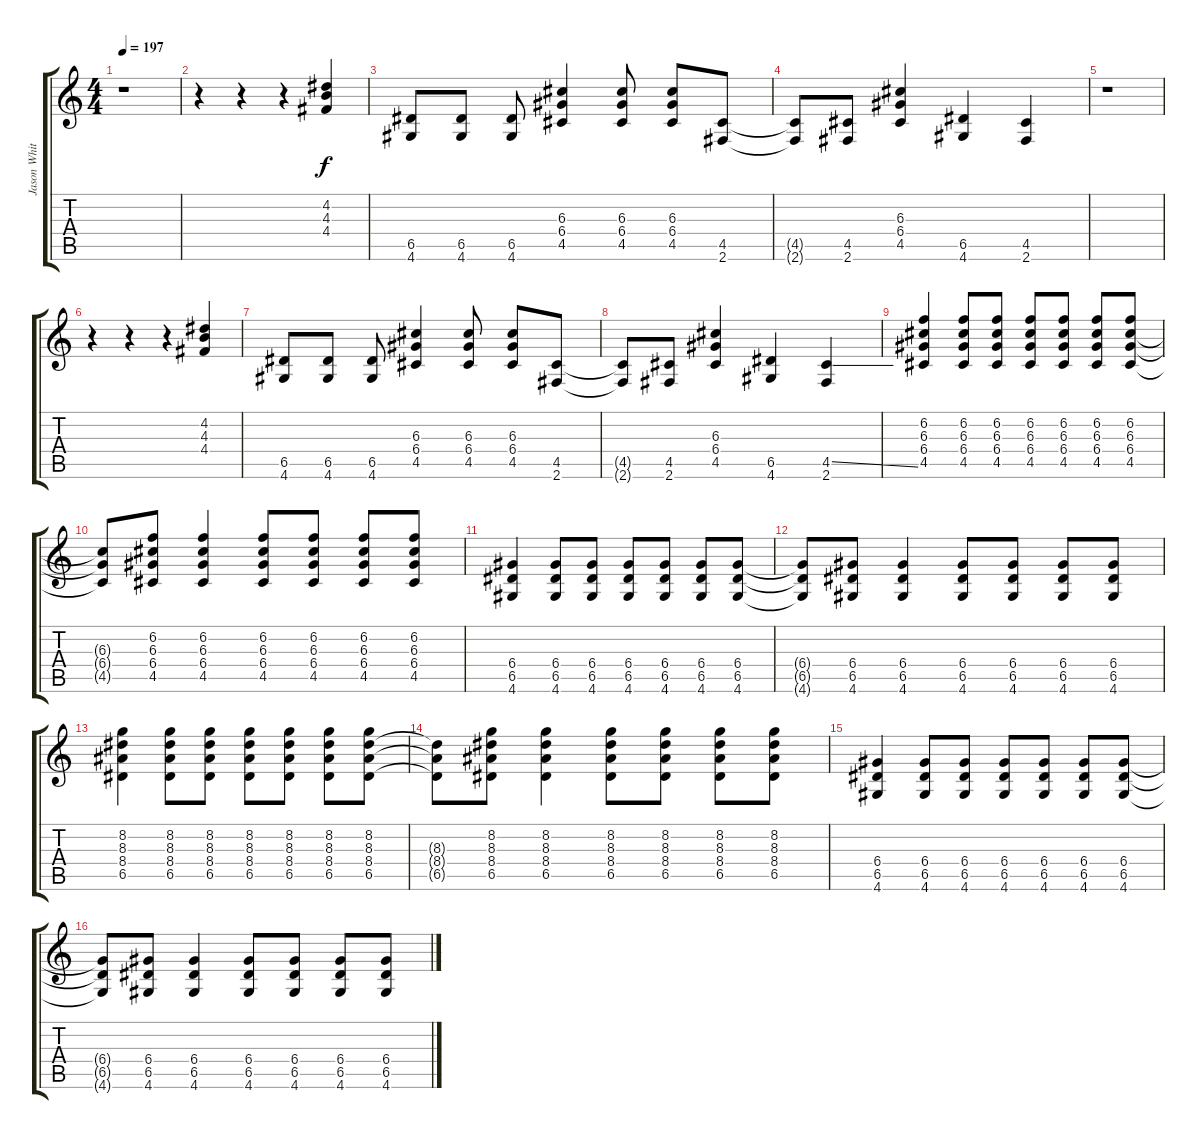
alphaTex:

\track ("Jason White (Guitar 2)" "Jason Whit") {instrument distortionguitar}
\staff {score tabs}
\tuning (E4 B3 G3 D3 A2 E2) {hide}
\ts (4 4)
\tempo 197
\clef g2
\ks c
r.1{dy f} |
r.4 r.4 r.4 (4.2 4.3 4.4).4 |
(6.5 4.6).8 (6.5 4.6).8 (6.5 4.6).8 (6.3 6.4 4.5).4 (6.3 6.4 4.5).8 (6.3 6.4 4.5).8 (4.5 2.6).8 |
(4.5{t} 2.6{t}).8 (4.5 2.6).8 (6.3 6.4 4.5).4 (6.5 4.6).4 (4.5 2.6).4 |
r.1 |
r.4 r.4 r.4 (4.2 4.3 4.4).4 |
(6.5 4.6).8 (6.5 4.6).8 (6.5 4.6).8 (6.3 6.4 4.5).4 (6.3 6.4 4.5).8 (6.3 6.4 4.5).8 (4.5 2.6).8 |
(4.5{t} 2.6{t}).8 (4.5 2.6).8 (6.3 6.4 4.5).4 (6.5 4.6).4 (4.5{ss} 2.6).4 |
(6.2 6.3 6.4 4.5).4 (6.2 6.3 6.4 4.5).8 (6.2 6.3 6.4 4.5).8 (6.2 6.3 6.4 4.5).8 (6.2 6.3 6.4 4.5).8 (6.2 6.3 6.4 4.5).8 (6.2 6.3 6.4 4.5).8 |
(6.3{t} 6.4{t} 4.5{t}).8 (6.2 6.3 6.4 4.5).8 (6.2 6.3 6.4 4.5).4 (6.2 6.3 6.4 4.5).8 (6.2 6.3 6.4 4.5).8 (6.2 6.3 6.4 4.5).8 (6.2 6.3 6.4 4.5).8 |
(6.4 6.5 4.6).4 (6.4 6.5 4.6).8 (6.4 6.5 4.6).8 (6.4 6.5 4.6).8 (6.4 6.5 4.6).8 (6.4 6.5 4.6).8 (6.4 6.5 4.6).8 |
(6.4{t} 6.5{t} 4.6{t}).8 (6.4 6.5 4.6).8 (6.4 6.5 4.6).4 (6.4 6.5 4.6).8 (6.4 6.5 4.6).8 (6.4 6.5 4.6).8 (6.4 6.5 4.6).8 |
(8.2 8.3 8.4 6.5).4 (8.2 8.3 8.4 6.5).8 (8.2 8.3 8.4 6.5).8 (8.2 8.3 8.4 6.5).8 (8.2 8.3 8.4 6.5).8 (8.2 8.3 8.4 6.5).8 (8.2 8.3 8.4 6.5).8 |
(8.3{t} 8.4{t} 6.5{t}).8 (8.2 8.3 8.4 6.5).8 (8.2 8.3 8.4 6.5).4 (8.2 8.3 8.4 6.5).8 (8.2 8.3 8.4 6.5).8 (8.2 8.3 8.4 6.5).8 (8.2 8.3 8.4 6.5).8 |
(6.4 6.5 4.6).4 (6.4 6.5 4.6).8 (6.4 6.5 4.6).8 (6.4 6.5 4.6).8 (6.4 6.5 4.6).8 (6.4 6.5 4.6).8 (6.4 6.5 4.6).8 |
(6.4{t} 6.5{t} 4.6{t}).8 (6.4 6.5 4.6).8 (6.4 6.5 4.6).4 (6.4 6.5 4.6).8 (6.4 6.5 4.6).8 (6.4 6.5 4.6).8 (6.4 6.5 4.6).8
